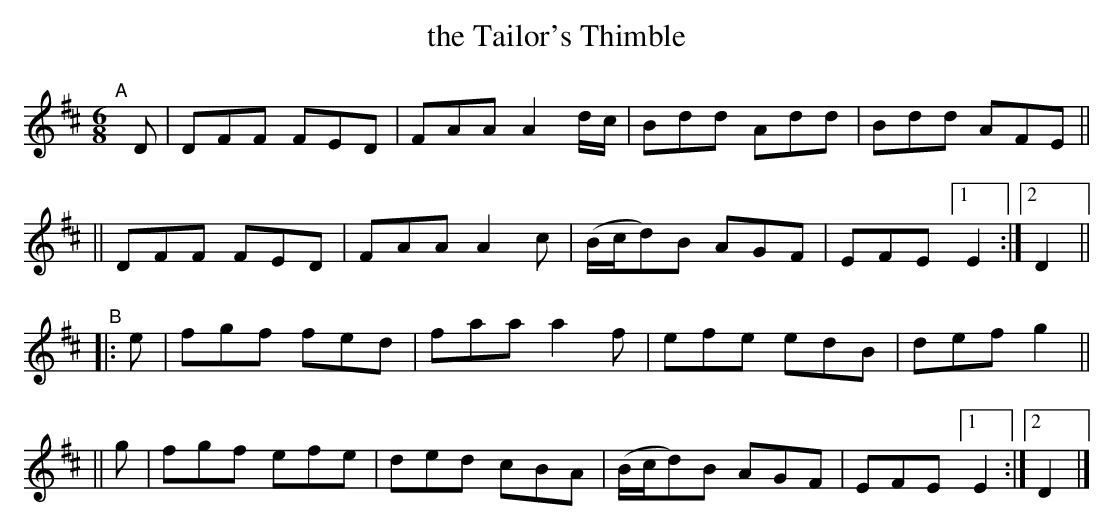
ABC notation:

X:1
T: the Tailor's Thimble
M: 6/8
L: 1/8
K: D
"^A"[|]D \
|  DFF FED | FAA A2 d/c/ | Bdd Add | Bdd AFE ||
|| DFF FED | FAA A2c | (B/c/d)B AGF | EFE [1 E2 :|[2 D2 ||
"^B"\
|: e | fgf fed | faa a2f | efe edB | def g2 ||
|| g | fgf efe | ded cBA | (B/c/d)B AGF | EFE [1 E2 :|[2 D2 |]
